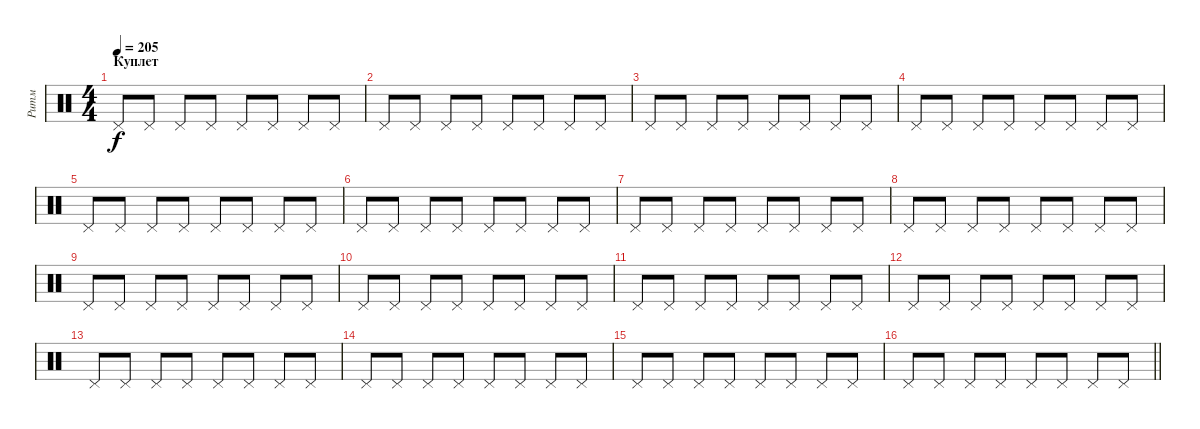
\track ("Ритм" "Ритм") {instrument percussion}
\staff {score}
\articulation defaults
\ts (4 4)
\section ("" "Куплет")
\tempo 205
\clef neutral
\ks c "Pedal Hi-Hat (hit)".8{dy f} "Pedal Hi-Hat (hit)".8 "Pedal Hi-Hat (hit)".8 "Pedal Hi-Hat (hit)".8 "Pedal Hi-Hat (hit)".8 "Pedal Hi-Hat (hit)".8 "Pedal Hi-Hat (hit)".8 "Pedal Hi-Hat (hit)".8
|
"Pedal Hi-Hat (hit)".8 "Pedal Hi-Hat (hit)".8 "Pedal Hi-Hat (hit)".8 "Pedal Hi-Hat (hit)".8 "Pedal Hi-Hat (hit)".8 "Pedal Hi-Hat (hit)".8 "Pedal Hi-Hat (hit)".8 "Pedal Hi-Hat (hit)".8 |
"Pedal Hi-Hat (hit)".8 "Pedal Hi-Hat (hit)".8 "Pedal Hi-Hat (hit)".8 "Pedal Hi-Hat (hit)".8 "Pedal Hi-Hat (hit)".8 "Pedal Hi-Hat (hit)".8 "Pedal Hi-Hat (hit)".8 "Pedal Hi-Hat (hit)".8 |
"Pedal Hi-Hat (hit)".8 "Pedal Hi-Hat (hit)".8 "Pedal Hi-Hat (hit)".8 "Pedal Hi-Hat (hit)".8 "Pedal Hi-Hat (hit)".8 "Pedal Hi-Hat (hit)".8 "Pedal Hi-Hat (hit)".8 "Pedal Hi-Hat (hit)".8 |
"Pedal Hi-Hat (hit)".8 "Pedal Hi-Hat (hit)".8 "Pedal Hi-Hat (hit)".8 "Pedal Hi-Hat (hit)".8 "Pedal Hi-Hat (hit)".8 "Pedal Hi-Hat (hit)".8 "Pedal Hi-Hat (hit)".8 "Pedal Hi-Hat (hit)".8 |
"Pedal Hi-Hat (hit)".8 "Pedal Hi-Hat (hit)".8 "Pedal Hi-Hat (hit)".8 "Pedal Hi-Hat (hit)".8 "Pedal Hi-Hat (hit)".8 "Pedal Hi-Hat (hit)".8 "Pedal Hi-Hat (hit)".8 "Pedal Hi-Hat (hit)".8 |
"Pedal Hi-Hat (hit)".8 "Pedal Hi-Hat (hit)".8 "Pedal Hi-Hat (hit)".8 "Pedal Hi-Hat (hit)".8 "Pedal Hi-Hat (hit)".8 "Pedal Hi-Hat (hit)".8 "Pedal Hi-Hat (hit)".8 "Pedal Hi-Hat (hit)".8 |
"Pedal Hi-Hat (hit)".8 "Pedal Hi-Hat (hit)".8 "Pedal Hi-Hat (hit)".8 "Pedal Hi-Hat (hit)".8 "Pedal Hi-Hat (hit)".8 "Pedal Hi-Hat (hit)".8 "Pedal Hi-Hat (hit)".8 "Pedal Hi-Hat (hit)".8 |
"Pedal Hi-Hat (hit)".8 "Pedal Hi-Hat (hit)".8 "Pedal Hi-Hat (hit)".8 "Pedal Hi-Hat (hit)".8 "Pedal Hi-Hat (hit)".8 "Pedal Hi-Hat (hit)".8 "Pedal Hi-Hat (hit)".8 "Pedal Hi-Hat (hit)".8 |
"Pedal Hi-Hat (hit)".8 "Pedal Hi-Hat (hit)".8 "Pedal Hi-Hat (hit)".8 "Pedal Hi-Hat (hit)".8 "Pedal Hi-Hat (hit)".8 "Pedal Hi-Hat (hit)".8 "Pedal Hi-Hat (hit)".8 "Pedal Hi-Hat (hit)".8 |
"Pedal Hi-Hat (hit)".8 "Pedal Hi-Hat (hit)".8 "Pedal Hi-Hat (hit)".8 "Pedal Hi-Hat (hit)".8 "Pedal Hi-Hat (hit)".8 "Pedal Hi-Hat (hit)".8 "Pedal Hi-Hat (hit)".8 "Pedal Hi-Hat (hit)".8 |
"Pedal Hi-Hat (hit)".8 "Pedal Hi-Hat (hit)".8 "Pedal Hi-Hat (hit)".8 "Pedal Hi-Hat (hit)".8 "Pedal Hi-Hat (hit)".8 "Pedal Hi-Hat (hit)".8 "Pedal Hi-Hat (hit)".8 "Pedal Hi-Hat (hit)".8 |
"Pedal Hi-Hat (hit)".8 "Pedal Hi-Hat (hit)".8 "Pedal Hi-Hat (hit)".8 "Pedal Hi-Hat (hit)".8 "Pedal Hi-Hat (hit)".8 "Pedal Hi-Hat (hit)".8 "Pedal Hi-Hat (hit)".8 "Pedal Hi-Hat (hit)".8 |
"Pedal Hi-Hat (hit)".8 "Pedal Hi-Hat (hit)".8 "Pedal Hi-Hat (hit)".8 "Pedal Hi-Hat (hit)".8 "Pedal Hi-Hat (hit)".8 "Pedal Hi-Hat (hit)".8 "Pedal Hi-Hat (hit)".8 "Pedal Hi-Hat (hit)".8 |
"Pedal Hi-Hat (hit)".8 "Pedal Hi-Hat (hit)".8 "Pedal Hi-Hat (hit)".8 "Pedal Hi-Hat (hit)".8 "Pedal Hi-Hat (hit)".8 "Pedal Hi-Hat (hit)".8 "Pedal Hi-Hat (hit)".8 "Pedal Hi-Hat (hit)".8 |
\barLineRight lightlight "Pedal Hi-Hat (hit)".8 "Pedal Hi-Hat (hit)".8 "Pedal Hi-Hat (hit)".8 "Pedal Hi-Hat (hit)".8 "Pedal Hi-Hat (hit)".8 "Pedal Hi-Hat (hit)".8 "Pedal Hi-Hat (hit)".8 "Pedal Hi-Hat (hit)".8
